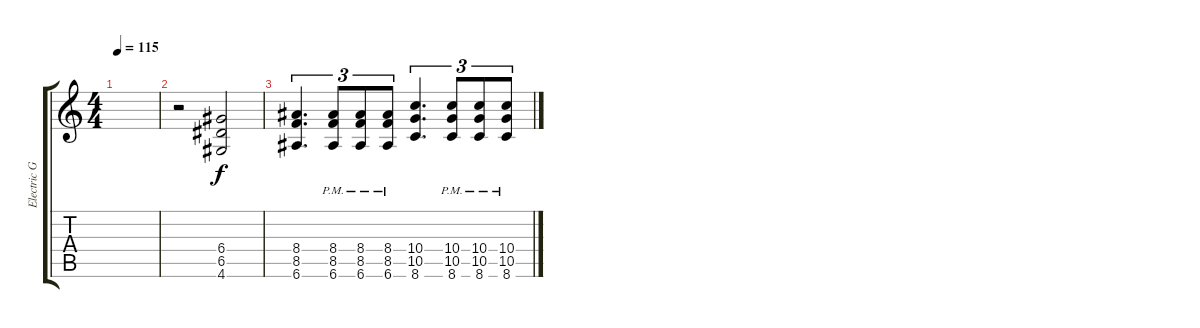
\track ("Electric Guitar 2" "Electric G") {instrument distortionguitar}
\staff {score tabs}
\tuning (E4 B3 G3 D3 A2 E2) {hide}
\ts (4 4)
\tempo 115
\clef g2
\ks c
|
r.2 (6.4 6.5 4.6).2 |
(8.4 8.5 6.6).4{d tu (3 2)} (8.4{pm} 8.5{pm} 6.6{pm}).8{tu (3 2)} (8.4{pm} 8.5{pm} 6.6{pm}).8{tu (3 2)} (8.4{pm} 8.5{pm} 6.6{pm}).8{tu (3 2)} (10.4 10.5 8.6).4{d tu (3 2)} (10.4{pm} 10.5{pm} 8.6{pm}).8{tu (3 2)} (10.4{pm} 10.5{pm} 8.6{pm}).8{tu (3 2)} (10.4{pm} 10.5{pm} 8.6{pm}).8{tu (3 2)}
